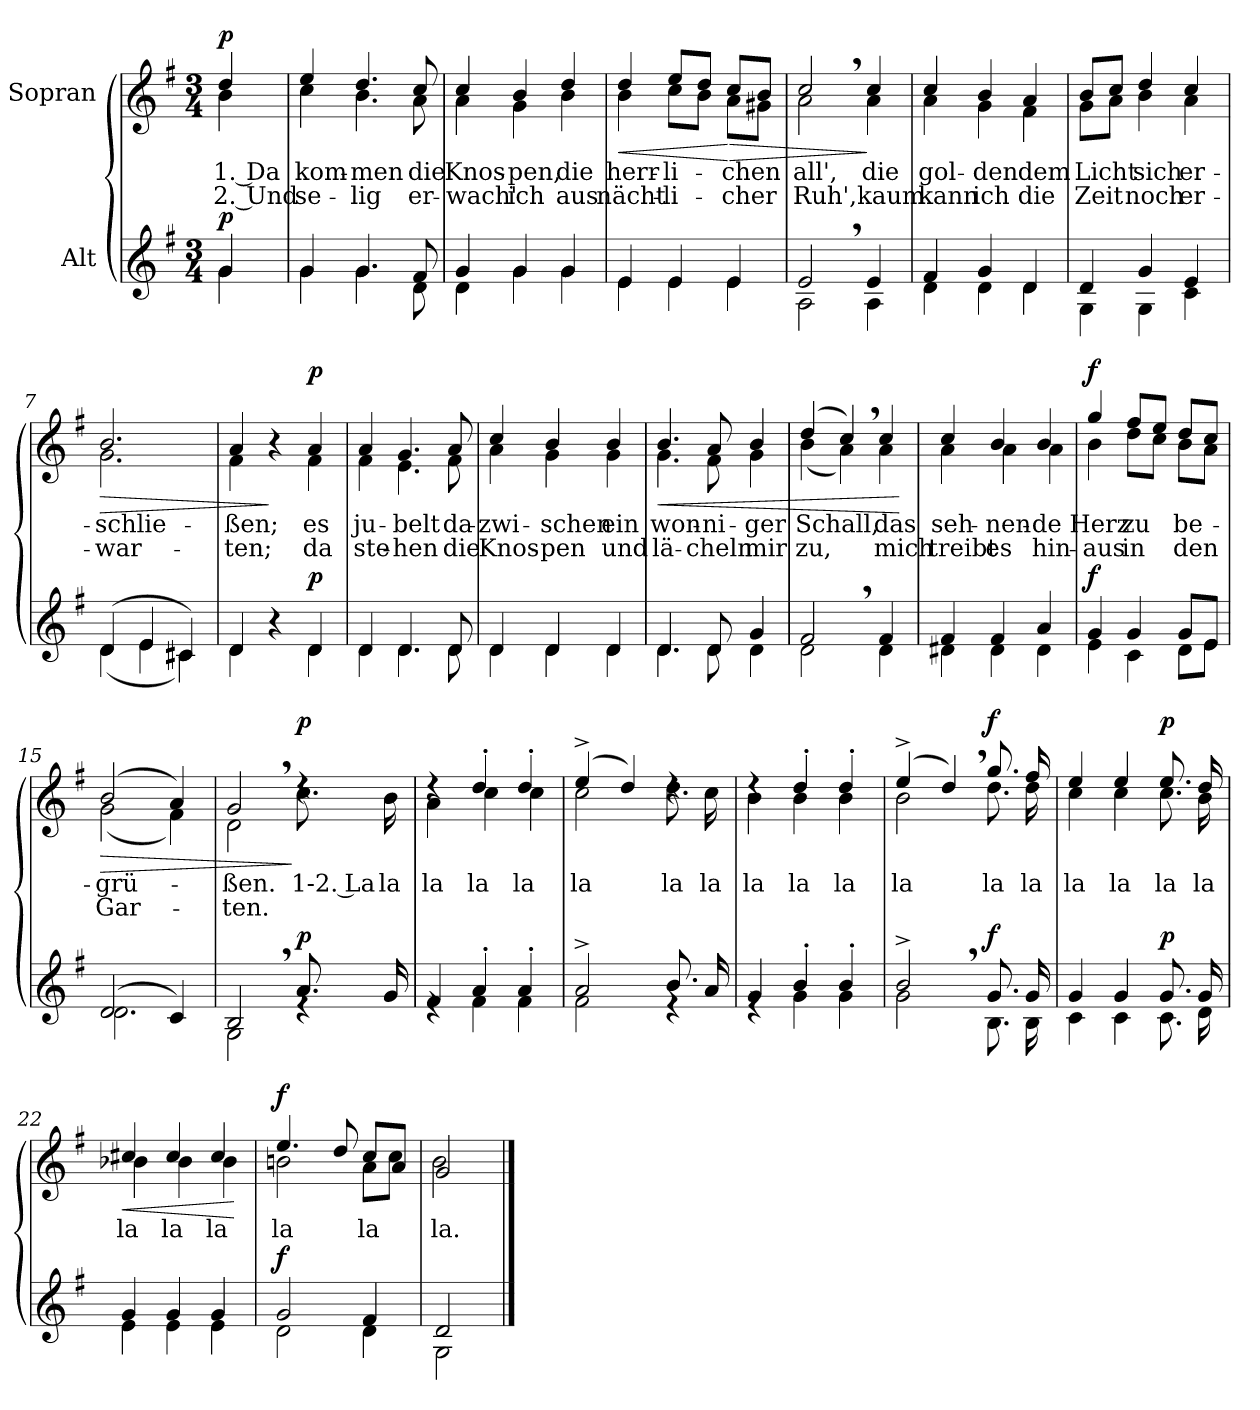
**kern	**dynam	**kern	**text	**text	**dynam
*part2	*part2	*part1	*part1	*part1	*part1
*staff2	*staff2	*staff1	*staff1	*staff1	*staff1
*I"Alt	*	*I"Sopran	*	*	*
*clefG2	*	*clefG2	*	*	*
*k[f#]	*	*k[f#]	*	*	*
*M3/4	*	*M3/4	*	*	*
=	=	=	=	=	=
*^	*	*	*	*	*
!	!	!	!LO:TX:a:B:t=Heiter	!	!	!
!	!	!LO:DY:a	!	!LO:LY:b	!LO:LY:b	!LO:DY:a
*	*	*	*^	*	*	*
4g/	4g\	p	4dd/	4b\	1. Da	2. Und	p
=1	=1	=1	=1	=1	=1	=1	=1
!	!	!	!	!	!LO:LY:b	!LO:LY:b	!
4g/	4g\	.	4ee/	4cc\	kom-	se-	.
!	!	!	!	!	!LO:LY:b	!LO:LY:b	!
4.g/	4.g\	.	4.dd/	4.b\	-men	-lig	.
!	!	!	!	!	!LO:LY:b	!LO:LY:b	!
8f#/	8d\	.	8cc/	8a\	die	er-	.
=2	=2	=2	=2	=2	=2	=2	=2
!	!	!	!	!	!LO:LY:b	!LO:LY:b	!
4g/	4d\	.	4cc/	4a\	Knos-	-wach'	.
!	!	!	!	!	!LO:LY:b	!LO:LY:b	!
4g/	4g\	.	4b/	4g\	-pen,	ich	.
!	!	!	!	!	!LO:LY:b	!LO:LY:b	!
4g/	4g\	.	4dd/	4b\	die	aus	.
=3	=3	=3	=3	=3	=3	=3	=3
!	!	!	!	!	!LO:LY:b	!LO:LY:b	!LO:HP:b
4e/	4e\	.	4dd/	4b\	herr-	nächt-	<
!	!	!	!	!	!LO:LY:b	!LO:LY:b	!
4e/	4e\	.	8ee/L	8cc\L	-li-	-li-	.
.	.	.	8dd/J	8b\J	.	.	.
!	!	!	!	!	!LO:LY:b	!LO:LY:b	!LO:HP:n=1:b
4e/	4e\	.	8cc/L	8a\L	-chen	-cher	[ >
.	.	.	8b/J	8g#X\J	.	.	.
=4	=4	=4	=4	=4	=4	=4	=4
!	!	!	!	!	!LO:LY:b	!LO:LY:b	!
2e,/	2A\	.	2cc,/	2a\	all',	Ruh',	.
!	!	!	!	!	!LO:LY:b	!LO:LY:b	!
4e/	4A\	.	4cc/	4a\	die	kaum	]
!!LO:LB:g=z	!!
=5	=5	=5	=5	=5	=5	=5	=5
!	!	!	!	!	!LO:LY:b	!LO:LY:b	!
4f#/	4d\	.	4cc/	4a\	gol-	kann	.
!	!	!	!	!	!LO:LY:b	!LO:LY:b	!
4g/	4d\	.	4b/	4g\	-den	ich	.
!	!	!	!	!	!LO:LY:b	!LO:LY:b	!
4d/	4d\	.	4a/	4f#\	dem	die	.
=6	=6	=6	=6	=6	=6	=6	=6
!	!	!	!	!	!LO:LY:b	!LO:LY:b	!
4d/	4G\	.	8b/L	8g\L	Licht	Zeit	.
.	.	.	8cc/J	8a\J	.	.	.
!	!	!	!	!	!LO:LY:b	!LO:LY:b	!
4g/	4G\	.	4dd/	4b\	sich	noch	.
!	!	!	!	!	!LO:LY:b	!LO:LY:b	!
4e/	4c\	.	4cc/	4a\	er-	er-	.
=7	=7	=7	=7	=7	=7	=7	=7
!	!	!	!	!	!LO:LY:b	!LO:LY:b	!LO:HP:b
(4d/	(4d\	.	2.b/	2.g\	-schlie-	-war-	>
4e/	4e\	.	.	.	.	.	.
4c#X/)	4c#\)	.	.	.	.	.	.
=8	=8	=8	=8	=8	=8	=8	=8
!	!	!	!	!	!LO:LY:b	!LO:LY:b	!
4d/	4d\	.	4a/	4f#\	-ßen;	-ten;	.
4r	4ryy	.	4r	4ryy	.	.	]
!	!	!LO:DY:a	!	!	!LO:LY:b	!LO:LY:b	!LO:DY:a
4d/	4d\	p	4a/	4f#\	es	da	p
=9	=9	=9	=9	=9	=9	=9	=9
!	!	!	!	!	!LO:LY:b	!LO:LY:b	!
4d/	4d\	.	4a/	4f#\	ju-	ste-	.
!	!	!	!	!	!LO:LY:b	!LO:LY:b	!
4.d/	4.d\	.	4.g/	4.e\	-belt	-hen	.
!	!	!	!	!	!LO:LY:b	!LO:LY:b	!
8d/	8d\	.	8a/	8f#\	da-	die	.
!!LO:LB:g=z	!!
=10	=10	=10	=10	=10	=10	=10	=10
!	!	!	!	!	!LO:LY:b	!LO:LY:b	!
4d/	4d\	.	4cc/	4a\	-zwi-	Knos-	.
!	!	!	!	!	!LO:LY:b	!LO:LY:b	!
4d/	4d\	.	4b/	4g\	-schen	-pen	.
!	!	!	!	!	!LO:LY:b	!LO:LY:b	!
4d/	4d\	.	4b/	4g\	ein	und	.
=11	=11	=11	=11	=11	=11	=11	=11
!	!	!	!	!	!LO:LY:b	!LO:LY:b	!LO:HP:b
4.d/	4.d\	.	4.b/	4.g\	won-	lä-	<
!	!	!	!	!	!LO:LY:b	!LO:LY:b	!
8d/	8d\	.	8a/	8f#\	-ni-	-cheln	.
!	!	!	!	!	!LO:LY:b	!LO:LY:b	!
4g/	4d\	.	4b/	4g\	-ger	mir	.
=12	=12	=12	=12	=12	=12	=12	=12
!	!	!	!	!	!LO:LY:b	!LO:LY:b	!
2f#,/	2d\	.	(4dd/	(4b\	Schall,	zu,	.
.	.	.	4cc,/)	4a\)	.	.	.
!	!	!	!	!	!LO:LY:b	!LO:LY:b	!
4f#/	4d\	.	4cc/	4a\	das	mich	.
*v	*v	*	*	*	*	*	*
*	*	*v	*v	*	*	*
.	.	.	.	.	[
=13	=13	=13	=13	=13	=13
*^	*	*	*	*	*
!	!	!	!	!LO:LY:b	!LO:LY:b	!
*	*	*	*^	*	*	*
4f#/	4d#X\	.	4cc/	4a\	seh-	treibt	.
!	!	!	!	!	!LO:LY:b	!LO:LY:b	!
4f#/	4d#\	.	4b/	4a\	-nen-	es	.
!	!	!	!	!	!LO:LY:b	!LO:LY:b	!
4a/	4d#\	.	4b/	4a\	-de	hin-	.
=14	=14	=14	=14	=14	=14	=14	=14
!	!	!LO:DY:a	!	!	!LO:LY:b	!LO:LY:b	!LO:DY:a
4g/	4e\	f	4gg/	4b\	Herz	-aus	f
!	!	!	!	!	!LO:LY:b	!LO:LY:b	!
4g/	4c\	.	8ff#/L	8dd\L	zu	in	.
.	.	.	8ee/J	8cc\J	.	.	.
!	!	!	!	!	!LO:LY:b	!LO:LY:b	!
8g/L	8d\L	.	8dd/L	8b\L	be-	den	.
8e/J	8e\J	.	8cc/J	8a\J	.	.	.
!!LO:LB:g=z	!!
=15	=15	=15	=15	=15	=15	=15	=15
!	!	!	!	!	!LO:LY:b	!LO:LY:b	!LO:HP:b
(2d/	2.d\	.	(2b/	(2g\	-grü-	Gar-	>
4c/)	.	.	4a/)	4f#\)	.	.	.
=16	=16	=16	=16	=16	=16	=16	=16
!	!	!	!	!	!LO:LY:b	!LO:LY:b	!
2B,/	2G\	.	2g,/	2d\	-ßen.	-ten.	.
!	!	!LO:DY:a	!	!	!LO:LY:b	!	!LO:DY:n=1:b
8.a/	4re	p	4rdd	8.cc\	1-2. La	.	] p
!	!	!	!	!	!LO:LY:b	!	!
16g/	.	.	.	16b\	la	.	.
=17	=17	=17	=17	=17	=17	=17	=17
!	!	!	!	!	!LO:LY:b	!	!
4f#/	4re	.	4rdd	4a\	la	.	.
!	!	!	!	!	!LO:LY:b	!	!
4a'/	4f#\	.	4dd'/	4cc\	la	.	.
!	!	!	!	!	!LO:LY:b	!	!
4a'/	4f#\	.	4dd'/	4cc\	la	.	.
=18	=18	=18	=18	=18	=18	=18	=18
!	!	!	!	!	!LO:LY:b	!	!
2a^/	2f#\	.	(4ee^/	2cc\	la	.	.
.	.	.	4dd/)	.	.	.	.
!	!	!	!	!	!LO:LY:b	!	!
8.b/	4re	.	4rdd	8.dd\	la	.	.
!	!	!	!	!	!LO:LY:b	!	!
16a/	.	.	.	16cc\	la	.	.
=19	=19	=19	=19	=19	=19	=19	=19
!	!	!	!	!	!LO:LY:b	!	!
4g/	4re	.	4rdd	4b\	la	.	.
!	!	!	!	!	!LO:LY:b	!	!
4b'/	4g\	.	4dd'/	4b\	la	.	.
!	!	!	!	!	!LO:LY:b	!	!
4b'/	4g\	.	4dd'/	4b\	la	.	.
!!LO:LB:g=z	!!
=20	=20	=20	=20	=20	=20	=20	=20
!	!	!	!	!	!LO:LY:b	!	!
2b^,/	2g\	.	(4ee^/	2b\	la	.	.
.	.	.	4dd,/)	.	.	.	.
!	!	!LO:DY:a	!	!	!LO:LY:b	!	!LO:DY:a
8.g/	8.B\	f	8.gg/	8.dd\	la	.	f
!	!	!	!	!	!LO:LY:b	!	!
16g/	16B\	.	16ff#/	16dd\	la	.	.
=21	=21	=21	=21	=21	=21	=21	=21
!	!	!	!	!	!LO:LY:b	!	!
4g/	4c\	.	4ee/	4cc\	la	.	.
!	!	!	!	!	!LO:LY:b	!	!
4g/	4c\	.	4ee/	4cc\	la	.	.
!	!	!LO:DY:a	!	!	!LO:LY:b	!	!LO:DY:a
8.g/	8.c\	p	8.ee/	8.cc\	la	.	p
!	!	!	!	!	!LO:LY:b	!	!
16g/	16d\	.	16dd/	16b\	la	.	.
=22	=22	=22	=22	=22	=22	=22	=22
!	!	!	!	!	!LO:LY:b	!	!LO:HP:b
4g/	4e\	.	4cc#X/	4b-X\	la	.	<
!	!	!	!	!	!LO:LY:b	!	!
4g/	4e\	.	4cc#/	4b-\	la	.	.
!	!	!	!	!	!LO:LY:b	!	!
4g/	4e\	.	4cc#/	4b-\	la	.	.
*v	*v	*	*	*	*	*	*
*	*	*v	*v	*	*	*
.	.	.	.	.	[
=23	=23	=23	=23	=23	=23
*^	*	*	*	*	*
!	!	!LO:DY:a	!	!LO:LY:b	!	!LO:DY:a
*	*	*	*^	*	*	*
2g/	2d\	f	4.ee/	2bn\	la	.	f
.	.	.	8dd/	.	.	.	.
!	!	!	!	!	!LO:LY:b	!	!
4f#/	4d\	.	8cc/L	8a\L	la	.	.
.	.	.	8a/J	8cc\J	.	.	.
=24	=24	=24	=24	=24	=24	=24	=24
!	!	!	!	!	!LO:LY:b	!	!
2d/	2G\	.	2g/	2b\	la.	.	.
*v	*v	*	*	*	*	*	*
*	*	*v	*v	*	*	*
==	==	==	==	==	==
*-	*-	*-	*-	*-	*-
